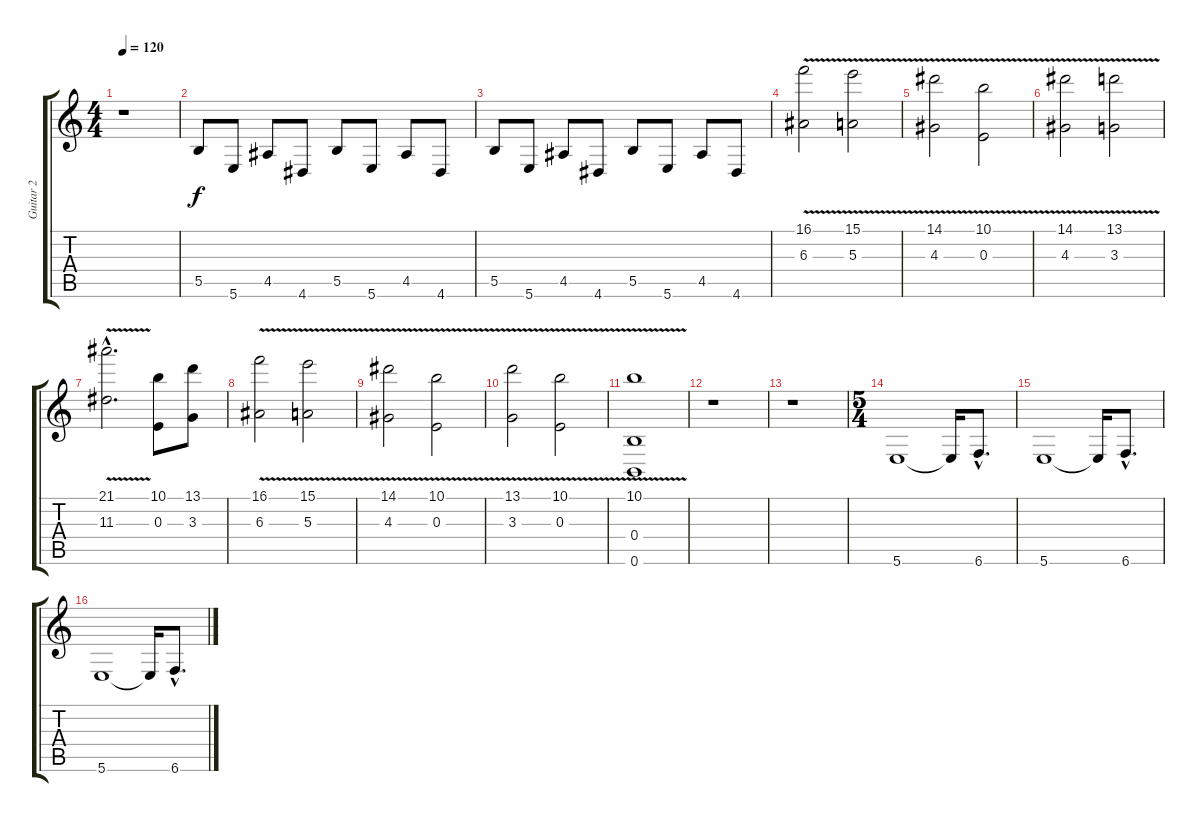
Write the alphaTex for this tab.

\track ("Guitar 2" "Guitar 2") {instrument overdrivenguitar}
\staff {score tabs}
\tuning (Db4 Ab3 E3 B2 Gb2 B1) {hide}
\ts (4 4)
\tempo 120
\clef g2
\ks c
r.1{dy f instrument overdrivenguitar} |
5.5.8 5.6.8 4.5.8 4.6.8 5.5.8 5.6.8 4.5.8 4.6.8 |
5.5.8 5.6.8 4.5.8 4.6.8 5.5.8 5.6.8 4.5.8 4.6.8 |
(16.1{v} 6.3{v}).2 (15.1{v} 5.3{v}).2 |
(14.1{v} 4.3{v}).2 (10.1{v} 0.3{v}).2 |
(14.1{v} 4.3{v}).2 (13.1{v} 3.3{v}).2 |
(21.1{v hac} 11.3{v hac}).2{d} (10.1 0.3).8 (13.1 3.3).8 |
(16.1{v} 6.3{v}).2 (15.1{v} 5.3{v}).2 |
(14.1{v} 4.3{v}).2 (10.1{v} 0.3{v}).2 |
(13.1{v} 3.3{v}).2 (10.1{v} 0.3{v}).2 |
(10.1{v} 0.4{v} 0.6{v}).1 |
r.1 |
r.1 |
\ts (5 4)
5.6.1 5.6{t}.16 6.6{hac}.8{d} |
5.6.1 5.6{t}.16 6.6{hac}.8{d} |
5.6.1 5.6{t}.16 6.6{hac}.8{d}
